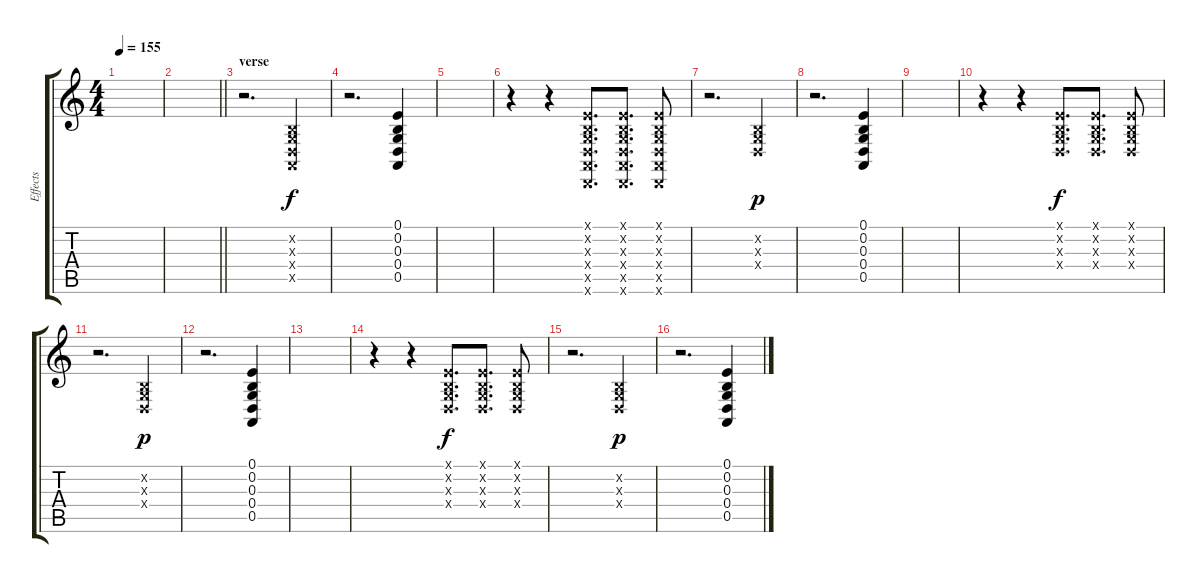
\track ("Effects" "Effects") {instrument reversecymbal}
\staff {score tabs}
\tuning (E4 B3 G3 D3 A2 D2) {hide}
\ts (4 4)
\tempo 155
\clef g2
\ks c
|
\barLineRight lightlight
|
\section ("" "verse")
r.2{d instrument guitarharmonics} (0.2{x} 0.3{x} 0.4{x} 0.5{x}).4 |
r.2{d} (0.1 0.2 0.3 0.4 0.5).4 |
|
r.4 r.4 (0.1{x} 0.2{x} 0.3{x} 0.4{x} 0.5{x} 0.6{x}).8{d} (0.1{x} 0.2{x} 0.3{x} 0.4{x} 0.5{x} 0.6{x}).8{d} (0.1{x} 0.2{x} 0.3{x} 0.4{x} 0.5{x} 0.6{x}).8 |
r.2{d} (0.2{x} 0.3{x} 0.4{x}).4{dy p} |
r.2{d} (0.1 0.2 0.3 0.4 0.5).4 |
|
r.4 r.4 (0.1{x} 0.2{x} 0.3{x} 0.4{x}).8{d dy f} (0.1{x} 0.2{x} 0.3{x} 0.4{x}).8{d} (0.1{x} 0.2{x} 0.3{x} 0.4{x}).8 |
r.2{d} (0.2{x} 0.3{x} 0.4{x}).4{dy p} |
r.2{d} (0.1 0.2 0.3 0.4 0.5).4 |
|
r.4 r.4 (0.1{x} 0.2{x} 0.3{x} 0.4{x}).8{d dy f} (0.1{x} 0.2{x} 0.3{x} 0.4{x}).8{d} (0.1{x} 0.2{x} 0.3{x} 0.4{x}).8 |
r.2{d} (0.2{x} 0.3{x} 0.4{x}).4{dy p} |
r.2{d} (0.1 0.2 0.3 0.4 0.5).4
